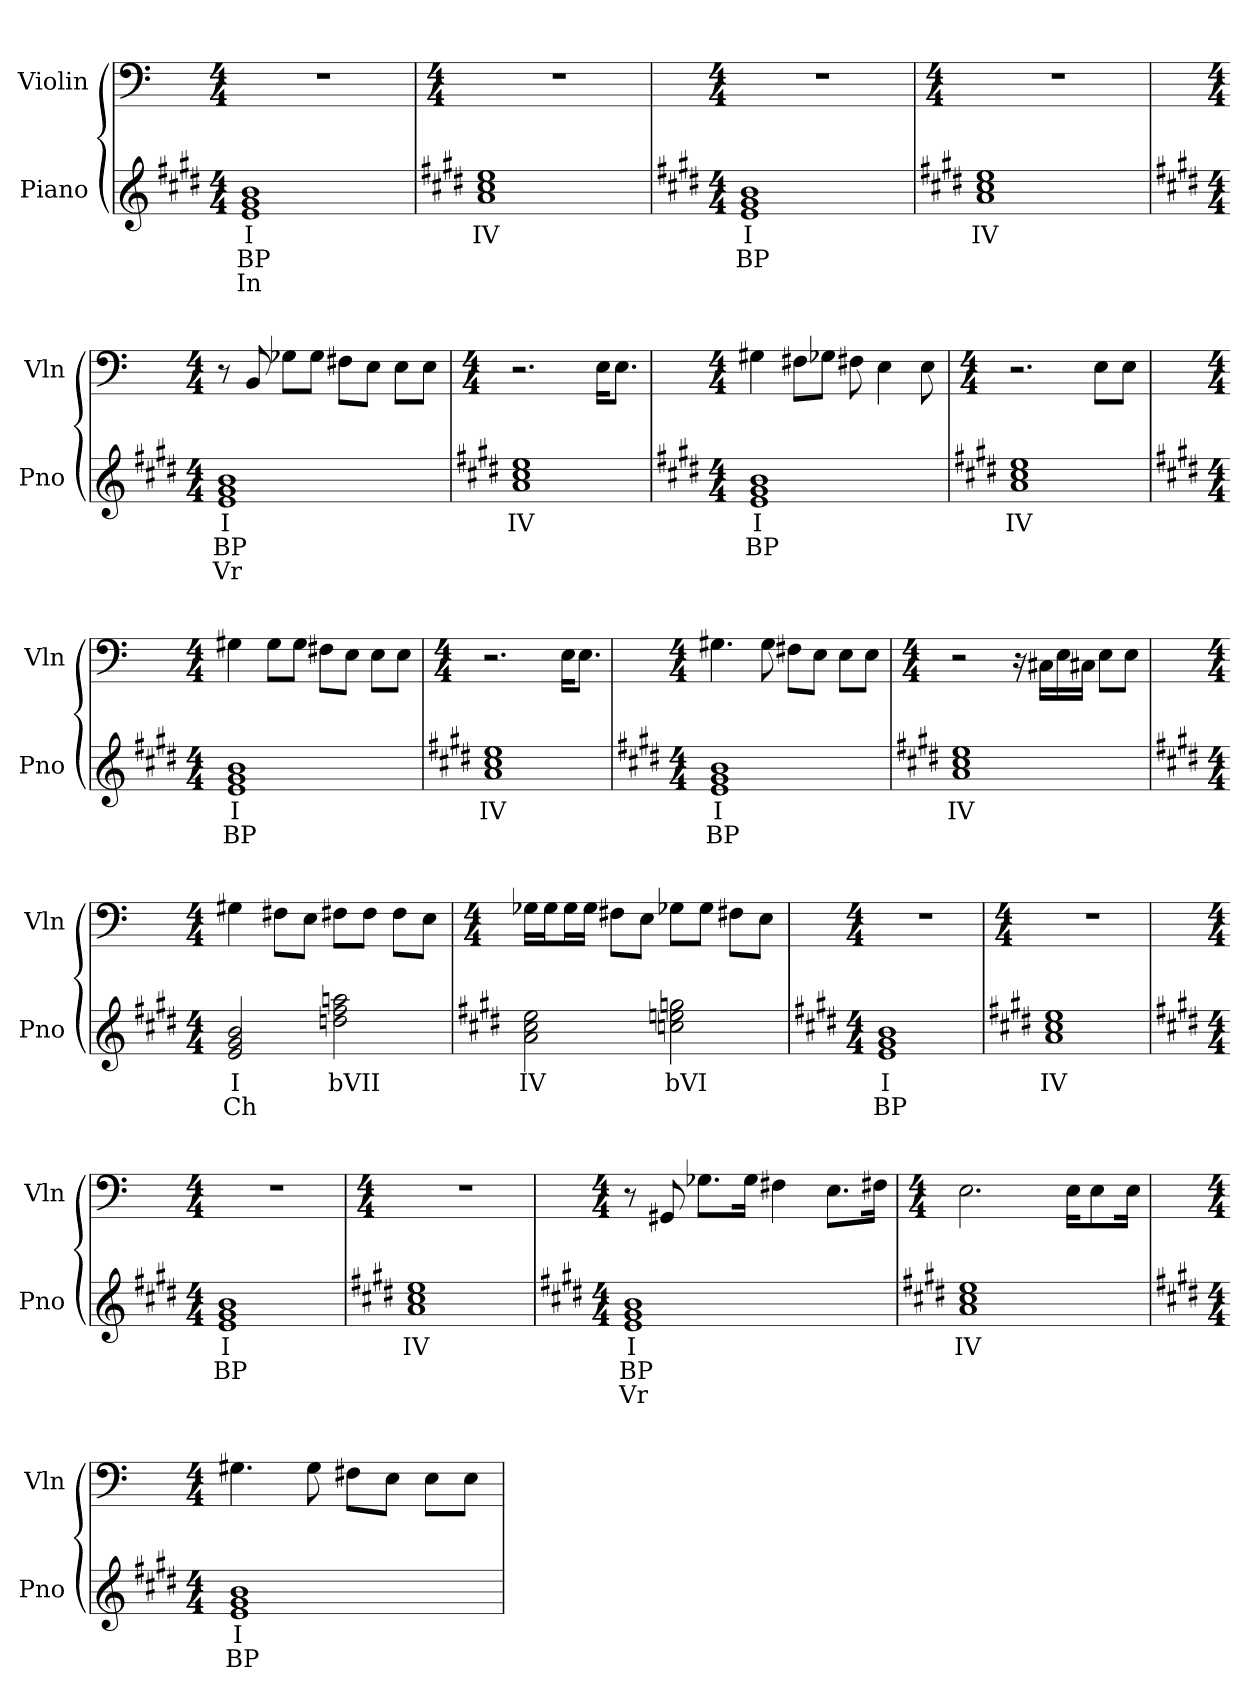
**kern	**text	**text	**text	**kern
*part2	*part2	*part2	*part2	*part1
*staff2	*staff2	*staff2	*staff2	*staff1
*I"Piano	*	*	*	*I"Violin
*I'Pno	*	*	*	*I'Vln
*k[f#c#g#d#]	*	*	*	*
*E:	*	*	*	*
*M4/4	*	*	*	*M4/4
=	=	=	=	=
1e 1g# 1b	I	BP	In	1r
=	=	=	=	=
*k[f#c#g#d#]	*	*	*	*
*E:	*	*	*	*
*	*	*	*	*M4/4
1a 1cc# 1ee	IV	.	.	1r
=	=	=	=	=
*k[f#c#g#d#]	*	*	*	*
*E:	*	*	*	*
*M4/4	*	*	*	*M4/4
1e 1g# 1b	I	BP	.	1r
=	=	=	=	=
*k[f#c#g#d#]	*	*	*	*
*E:	*	*	*	*
*	*	*	*	*M4/4
1a 1cc# 1ee	IV	.	.	1r
=	=	=	=	=
*k[f#c#g#d#]	*	*	*	*
*E:	*	*	*	*
*M4/4	*	*	*	*M4/4
1e 1g# 1b	I	BP	Vr	8r
.	.	.	.	8BB
.	.	.	.	8G-XL
.	.	.	.	8G-J
.	.	.	.	8F#XL
.	.	.	.	8EJ
.	.	.	.	8EL
.	.	.	.	8EJ
=	=	=	=	=
*k[f#c#g#d#]	*	*	*	*
*E:	*	*	*	*
*	*	*	*	*M4/4
1a 1cc# 1ee	IV	.	.	2.r
.	.	.	.	16EKL
.	.	.	.	8.EJ
=	=	=	=	=
*k[f#c#g#d#]	*	*	*	*
*E:	*	*	*	*
*M4/4	*	*	*	*M4/4
1e 1g# 1b	I	BP	.	4G#X
.	.	.	.	8F#XL
.	.	.	.	8G-XJ
.	.	.	.	8F#X
.	.	.	.	4E
.	.	.	.	8E
=	=	=	=	=
*k[f#c#g#d#]	*	*	*	*
*E:	*	*	*	*
*	*	*	*	*M4/4
1a 1cc# 1ee	IV	.	.	2.r
.	.	.	.	8EL
.	.	.	.	8EJ
=	=	=	=	=
*k[f#c#g#d#]	*	*	*	*
*E:	*	*	*	*
*M4/4	*	*	*	*M4/4
1e 1g# 1b	I	BP	.	4G#X
.	.	.	.	8G#L
.	.	.	.	8G#J
.	.	.	.	8F#XL
.	.	.	.	8EJ
.	.	.	.	8EL
.	.	.	.	8EJ
=	=	=	=	=
*k[f#c#g#d#]	*	*	*	*
*E:	*	*	*	*
*	*	*	*	*M4/4
1a 1cc# 1ee	IV	.	.	2.r
.	.	.	.	16EKL
.	.	.	.	8.EJ
=	=	=	=	=
*k[f#c#g#d#]	*	*	*	*
*E:	*	*	*	*
*M4/4	*	*	*	*M4/4
1e 1g# 1b	I	BP	.	4.G#X
.	.	.	.	8G#
.	.	.	.	8F#XL
.	.	.	.	8EJ
.	.	.	.	8EL
.	.	.	.	8EJ
=	=	=	=	=
*k[f#c#g#d#]	*	*	*	*
*E:	*	*	*	*
*	*	*	*	*M4/4
1a 1cc# 1ee	IV	.	.	2r
.	.	.	.	16r
.	.	.	.	16C#XLL
.	.	.	.	16E
.	.	.	.	16C#XJJ
.	.	.	.	8EL
.	.	.	.	8EJ
=	=	=	=	=
*k[f#c#g#d#]	*	*	*	*
*E:	*	*	*	*
*M4/4	*	*	*	*M4/4
2e 2g# 2b	I	Ch	.	4G#X
.	.	.	.	8F#XL
.	.	.	.	8EJ
2ddn 2ff# 2aan	bVII	.	.	8F#XL
.	.	.	.	8F#J
.	.	.	.	8F#L
.	.	.	.	8EJ
=	=	=	=	=
*k[f#c#g#d#]	*	*	*	*
*E:	*	*	*	*
*	*	*	*	*M4/4
2a 2cc# 2ee	IV	.	.	16G-XLL
.	.	.	.	16G-J
.	.	.	.	16G-L
.	.	.	.	16G-JJ
.	.	.	.	8F#XL
.	.	.	.	8EJ
2ccn 2een 2ggn	bVI	.	.	8G-XL
.	.	.	.	8G-J
.	.	.	.	8F#XL
.	.	.	.	8EJ
=	=	=	=	=
*k[f#c#g#d#]	*	*	*	*
*E:	*	*	*	*
*M4/4	*	*	*	*M4/4
1e 1g# 1b	I	BP	.	1r
=	=	=	=	=
*k[f#c#g#d#]	*	*	*	*
*E:	*	*	*	*
*	*	*	*	*M4/4
1a 1cc# 1ee	IV	.	.	1r
=	=	=	=	=
*k[f#c#g#d#]	*	*	*	*
*E:	*	*	*	*
*M4/4	*	*	*	*M4/4
1e 1g# 1b	I	BP	.	1r
=	=	=	=	=
*k[f#c#g#d#]	*	*	*	*
*E:	*	*	*	*
*	*	*	*	*M4/4
1a 1cc# 1ee	IV	.	.	1r
=	=	=	=	=
*k[f#c#g#d#]	*	*	*	*
*E:	*	*	*	*
*M4/4	*	*	*	*M4/4
1e 1g# 1b	I	BP	Vr	8r
.	.	.	.	8GG#X
.	.	.	.	8.G-XL
.	.	.	.	16G-Jk
.	.	.	.	4F#X
.	.	.	.	8.EL
.	.	.	.	16F#XJk
=	=	=	=	=
*k[f#c#g#d#]	*	*	*	*
*E:	*	*	*	*
*	*	*	*	*M4/4
1a 1cc# 1ee	IV	.	.	2.E
.	.	.	.	16EKL
.	.	.	.	8E
.	.	.	.	16EJk
=	=	=	=	=
*k[f#c#g#d#]	*	*	*	*
*E:	*	*	*	*
*M4/4	*	*	*	*M4/4
1e 1g# 1b	I	BP	.	4.G#X
.	.	.	.	8G#
.	.	.	.	8F#XL
.	.	.	.	8EJ
.	.	.	.	8EL
.	.	.	.	8EJ
=	=	=	=	=
*-	*-	*-	*-	*-
